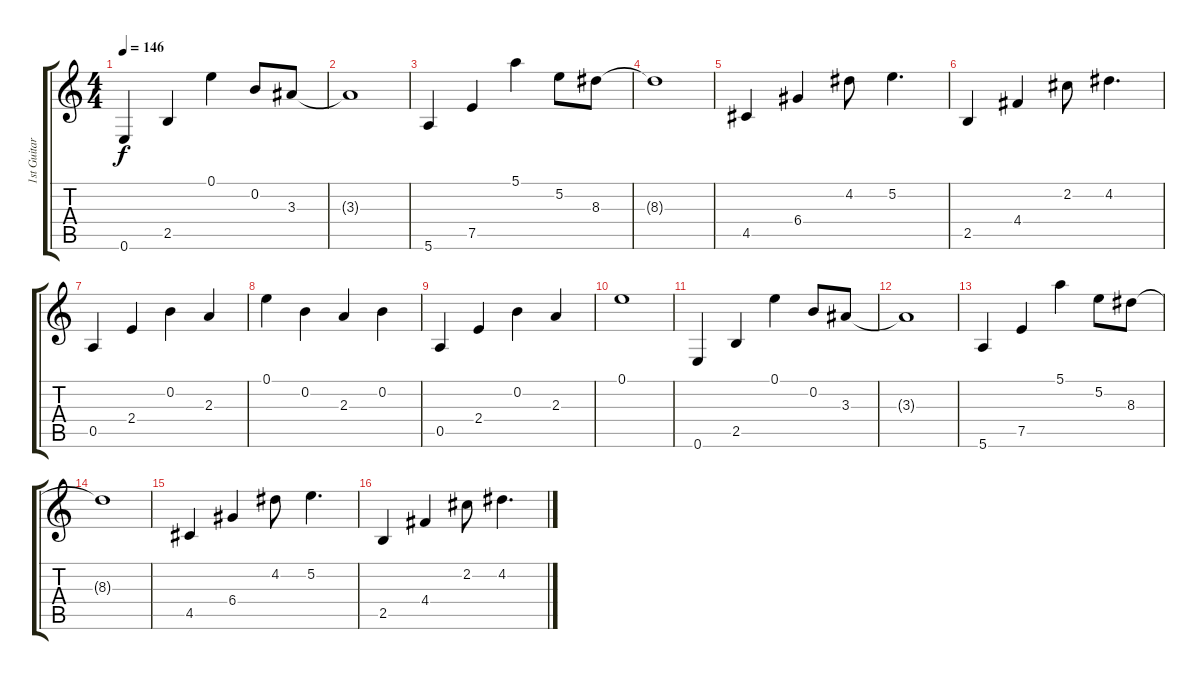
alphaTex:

\track ("1st Guitar" "1st Guitar") {instrument acousticguitarnylon}
\staff {score tabs}
\tuning (E4 B3 G3 D3 A2 E2) {hide}
\ts (4 4)
\tempo 146
\clef g2
\ks c
0.6.4{dy f} 2.5.4 0.1.4 0.2.8 3.3.8 |
3.3{t}.1 |
5.6.4 7.5.4 5.1.4 5.2.8 8.3.8 |
8.3{t}.1 |
4.5.4 6.4.4 4.2.8 5.2.4{d} |
2.5.4 4.4.4 2.2.8 4.2.4{d} |
0.5.4 2.4.4 0.2.4 2.3.4 |
0.1.4 0.2.4 2.3.4 0.2.4 |
0.5.4 2.4.4 0.2.4 2.3.4 |
0.1.1 |
0.6.4 2.5.4 0.1.4 0.2.8 3.3.8 |
3.3{t}.1 |
5.6.4 7.5.4 5.1.4 5.2.8 8.3.8 |
8.3{t}.1 |
4.5.4 6.4.4 4.2.8 5.2.4{d} |
2.5.4 4.4.4 2.2.8 4.2.4{d}
